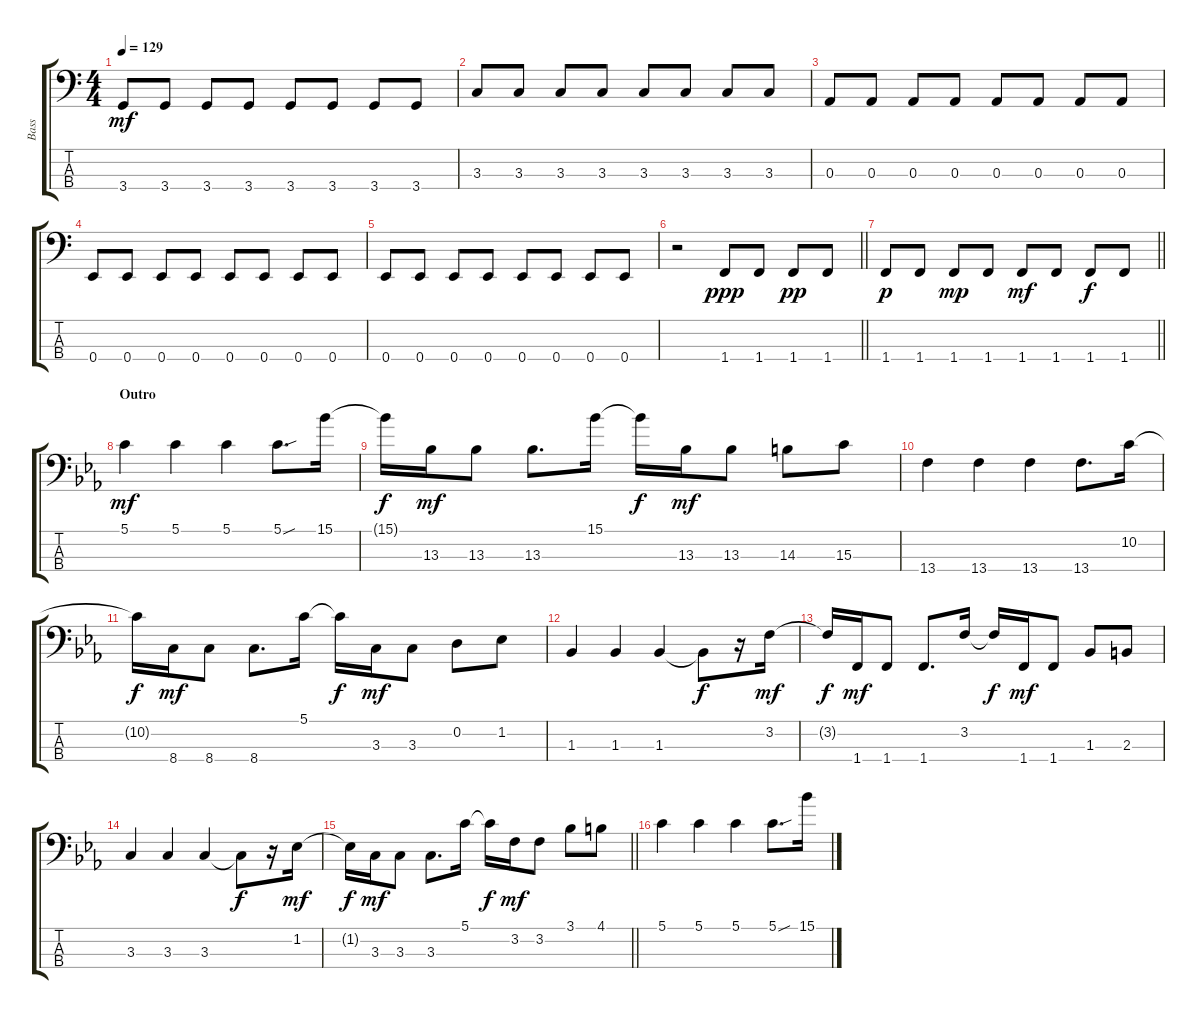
\track ("Bass" "Bass") {instrument electricbassfinger}
\staff {score tabs}
\tuning (G2 D2 A1 E1) {hide}
\ts (4 4)
\tempo 129
\clef f4
\ks c
3.4.8{dy mf} 3.4.8 3.4.8 3.4.8 3.4.8 3.4.8 3.4.8 3.4.8 |
3.3.8 3.3.8 3.3.8 3.3.8 3.3.8 3.3.8 3.3.8 3.3.8 |
0.3.8 0.3.8 0.3.8 0.3.8 0.3.8 0.3.8 0.3.8 0.3.8 |
0.4.8 0.4.8 0.4.8 0.4.8 0.4.8 0.4.8 0.4.8 0.4.8 |
0.4.8 0.4.8 0.4.8 0.4.8 0.4.8 0.4.8 0.4.8 0.4.8 |
\barLineRight lightlight
r.2 1.4.8{dy ppp} 1.4.8 1.4.8{dy pp} 1.4.8 |
\barLineRight lightlight
1.4.8{dy p} 1.4.8 1.4.8{dy mp} 1.4.8 1.4.8{dy mf} 1.4.8 1.4.8{dy f} 1.4.8 |
\section ("" "Outro")
\ks eb
5.1.4{dy mf} 5.1.4 5.1.4 5.1{sou}.8{d} 15.1.16 |
15.1{t}.16{dy f} 13.3.16{dy mf} 13.3.8 13.3.8{d} 15.1.16 15.1{t}.16{dy f} 13.3.16{dy mf} 13.3.8 14.3.8 15.3.8 |
13.4.4 13.4.4 13.4.4 13.4.8{d} 10.2.16 |
10.2{t}.16{dy f} 8.4.16{dy mf} 8.4.8 8.4.8{d} 5.1.16 5.1{t}.16{dy f} 3.3.16{dy mf} 3.3.8 0.2.8 1.2.8 |
1.3.4 1.3.4 1.3.4 1.3{t}.8{dy f} r.16 3.2.16{dy mf} |
3.2{t}.16{dy f} 1.4.16{dy mf} 1.4.8 1.4.8{d} 3.2.16 3.2{t}.16{dy f} 1.4.16{dy mf} 1.4.8 1.3.8 2.3.8 |
3.3.4 3.3.4 3.3.4 3.3{t}.8{dy f} r.16 1.2.16{dy mf} |
\barLineRight lightlight
1.2{t}.16{dy f} 3.3.16{dy mf} 3.3.8 3.3.8{d} 5.1.16 5.1{t}.16{dy f} 3.2.16{dy mf} 3.2.8 3.1.8 4.1.8 |
5.1.4 5.1.4 5.1.4 5.1{sou}.8{d} 15.1.16
